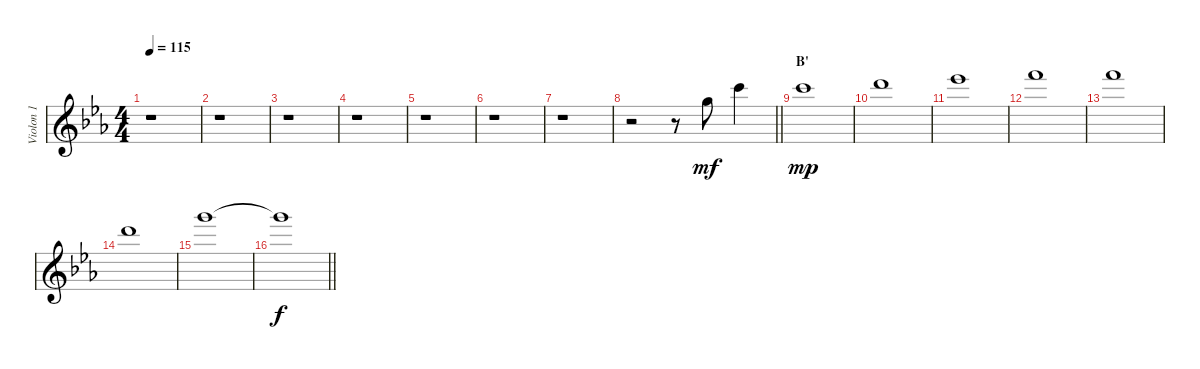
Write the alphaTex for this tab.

\track ("Violon 1" "Violon 1") {instrument stringensemble1}
\staff {score}
\tuning (E4 B3 G3 D3 A2 E2) {hide}
\ts (4 4)
\tempo 115
\clef g2
\ks cminor
r.1{dy f} |
r.1 |
r.1 |
r.1 |
r.1 |
r.1 |
r.1 |
\barLineRight lightlight
r.2 r.8 15.1.8{dy mf} 20.1.4 |
\section ("" "B'")
20.1.1{dy mp} |
22.1.1 |
23.1.1 |
25.1.1 |
25.1.1 |
22.1.1 |
27.1.1 |
\barLineRight lightlight
27.1{t}.1{dy f}
